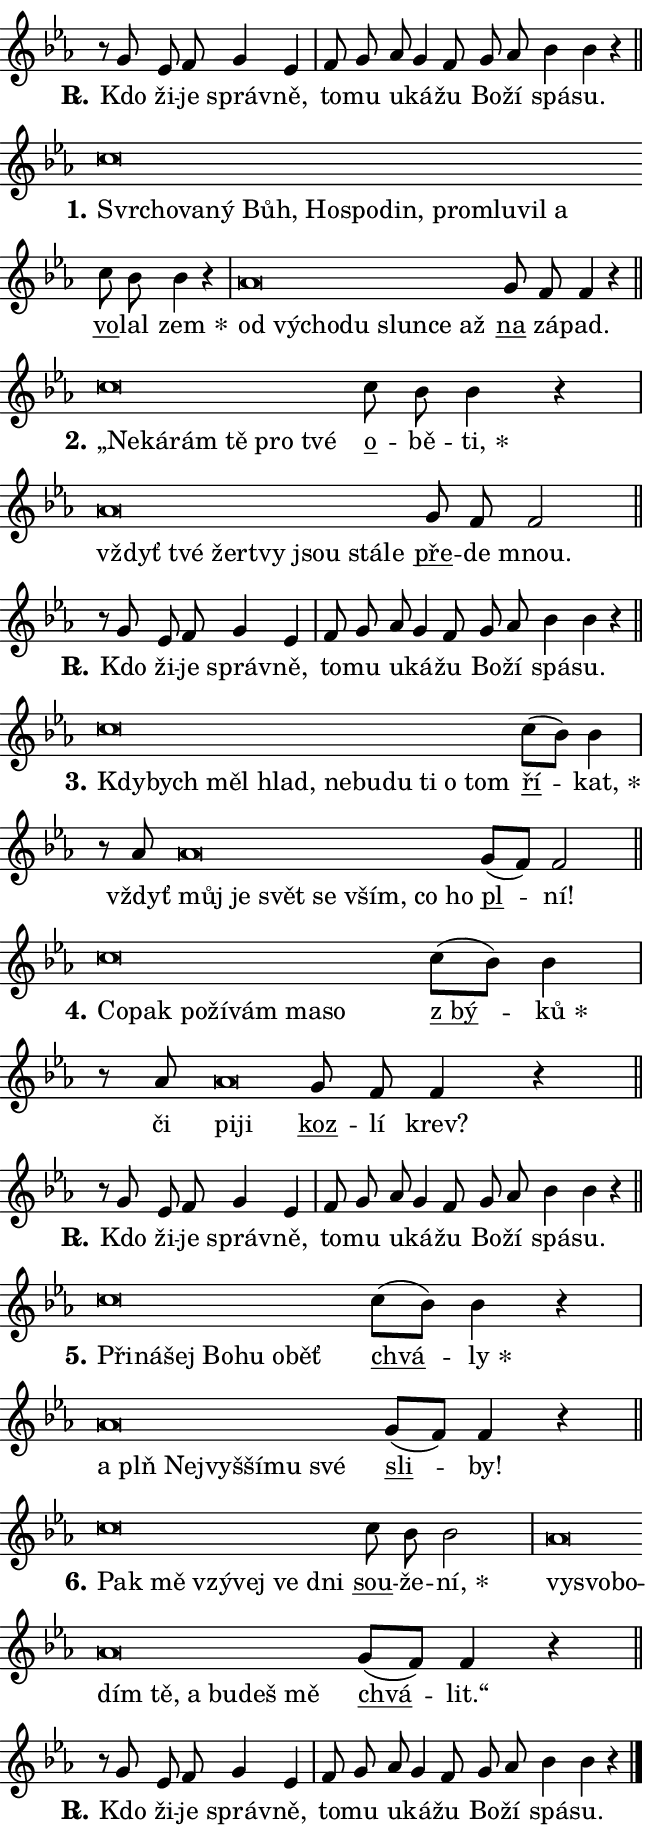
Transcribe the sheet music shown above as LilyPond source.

\version "2.24.0"
\header { tagline = "" }
\paper {
  indent = 0\cm
  top-margin = 0\cm
  right-margin = 0.13\cm % to fit lyric hyphens
  bottom-margin = 0\cm
  left-margin = 0\cm
  paper-width = 11\cm
  page-breaking = #ly:one-page-breaking
  system-system-spacing.basic-distance = #11
  score-system-spacing.basic-distance = #11
  ragged-last = ##f
}


%% Author: Thomas Morley
%% https://lists.gnu.org/archive/html/lilypond-user/2020-05/msg00002.html
#(define (line-position grob)
"Returns position of @var[grob} in current system:
   @code{'start}, if at first time-step
   @code{'end}, if at last time-step
   @code{'middle} otherwise
"
  (let* ((col (ly:item-get-column grob))
         (ln (ly:grob-object col 'left-neighbor))
         (rn (ly:grob-object col 'right-neighbor))
         (col-to-check-left (if (ly:grob? ln) ln col))
         (col-to-check-right (if (ly:grob? rn) rn col))
         (break-dir-left
           (and
             (ly:grob-property col-to-check-left 'non-musical #f)
             (ly:item-break-dir col-to-check-left)))
         (break-dir-right
           (and
             (ly:grob-property col-to-check-right 'non-musical #f)
             (ly:item-break-dir col-to-check-right))))
        (cond ((eqv? 1 break-dir-left) 'start)
              ((eqv? -1 break-dir-right) 'end)
              (else 'middle))))

#(define (tranparent-at-line-position vctor)
  (lambda (grob)
  "Relying on @code{line-position} select the relevant enry from @var{vctor}.
Used to determine transparency,"
    (case (line-position grob)
      ((end) (not (vector-ref vctor 0)))
      ((middle) (not (vector-ref vctor 1)))
      ((start) (not (vector-ref vctor 2))))))

noteHeadBreakVisibility =
#(define-music-function (break-visibility)(vector?)
"Makes @code{NoteHead}s transparent relying on @var{break-visibility}"
#{
  \override NoteHead.transparent =
    #(tranparent-at-line-position break-visibility)
#})

#(define delete-ledgers-for-transparent-note-heads
  (lambda (grob)
    "Reads whether a @code{NoteHead} is transparent.
If so this @code{NoteHead} is removed from @code{'note-heads} from
@var{grob}, which is supposed to be @code{LedgerLineSpanner}.
As a result ledgers are not printed for this @code{NoteHead}"
    (let* ((nhds-array (ly:grob-object grob 'note-heads))
           (nhds-list
             (if (ly:grob-array? nhds-array)
                 (ly:grob-array->list nhds-array)
                 '()))
           ;; Relies on the transparent-property being done before
           ;; Staff.LedgerLineSpanner.after-line-breaking is executed.
           ;; This is fragile ...
           (to-keep
             (remove
               (lambda (nhd)
                 (ly:grob-property nhd 'transparent #f))
               nhds-list)))
      ;; TODO find a better method to iterate over grob-arrays, similiar
      ;; to filter/remove etc for lists
      ;; For now rebuilt from scratch
      (set! (ly:grob-object grob 'note-heads)  '())
      (for-each
        (lambda (nhd)
          (ly:pointer-group-interface::add-grob grob 'note-heads nhd))
        to-keep))))

squashNotes = {
  \override NoteHead.X-extent = #'(-0.2 . 0.2)
  \override NoteHead.Y-extent = #'(-0.75 . 0)
  \override NoteHead.stencil =
    #(lambda (grob)
       (let ((pos (ly:grob-property grob 'staff-position)))
         (begin
           (if (< pos -7) (display "ERROR: Lower brevis then expected\n") (display ""))
           (if (<= pos -6) ly:text-interface::print ly:note-head::print))))
}
unSquashNotes = {
  \revert NoteHead.X-extent
  \revert NoteHead.Y-extent
  \revert NoteHead.stencil
}

hideNotes = \noteHeadBreakVisibility #begin-of-line-visible
unHideNotes = \noteHeadBreakVisibility #all-visible

% work-around for resetting accidentals
% https://lilypond.org/doc/v2.23/Documentation/notation/displaying-rhythms#unmetered-music
cadenzaMeasure = {
  \cadenzaOff
  \partial 1024 s1024
  \cadenzaOn
}

#(define-markup-command (accent layout props text) (markup?)
  "Underline accented syllable"
  (interpret-markup layout props
    #{\markup \override #'(offset . 4.3) \underline { #text }#}))

responsum = \markup \concat {
  "R" \hspace #-1.05 \path #0.1 #'((moveto 0 0.07) (lineto 0.9 0.8)) \hspace #0.05 "."
}

spaceSize = #0.6828661417322834 % exact space size for TeX Gyre Schola

\layout {
  \context {
    \Staff
    \remove "Time_signature_engraver"
    \override LedgerLineSpanner.after-line-breaking = #delete-ledgers-for-transparent-note-heads
  }
  \context {
    \Lyrics {
      \override LyricSpace.minimum-distance = \spaceSize
      \override LyricText.font-name = #"TeX Gyre Schola"
      \override LyricText.font-size = 1
      \override StanzaNumber.font-name = #"TeX Gyre Schola Bold"
      \override StanzaNumber.font-size = 1
    }
  }
  \context {
    \Score 
    \override NoteHead.text =
      #(lambda (grob) 
        (let ((pos (ly:grob-property grob 'staff-position)))
          #{\markup {
            \combine
              \halign #-0.55 \raise #(if (= pos -6) 0 0.5) \override #'(thickness . 2) \draw-line #'(3.2 . 0)
              \musicglyph "noteheads.sM1"
          }#}))
  }
}

% magnetic-lyrics.ily
%
%   written by
%     Jean Abou Samra <jean@abou-samra.fr>
%     Werner Lemberg <wl@gnu.org>
%
%   adapted by
%     Jiri Hon <jiri.hon@gmail.com>
%
% Version 2022-Apr-15

% https://www.mail-archive.com/lilypond-user@gnu.org/msg149350.html

#(define (Left_hyphen_pointer_engraver context)
   "Collect syllable-hyphen-syllable occurrences in lyrics and store
them in properties.  This engraver only looks to the left.  For
example, if the lyrics input is @code{foo -- bar}, it does the
following.

@itemize @bullet
@item
Set the @code{text} property of the @code{LyricHyphen} grob between
@q{foo} and @q{bar} to @code{foo}.

@item
Set the @code{left-hyphen} property of the @code{LyricText} grob with
text @q{foo} to the @code{LyricHyphen} grob between @q{foo} and
@q{bar}.
@end itemize

Use this auxiliary engraver in combination with the
@code{lyric-@/text::@/apply-@/magnetic-@/offset!} hook."
   (let ((hyphen #f)
         (text #f))
     (make-engraver
      (acknowledgers
       ((lyric-syllable-interface engraver grob source-engraver)
        (set! text grob)))
      (end-acknowledgers
       ((lyric-hyphen-interface engraver grob source-engraver)
        ;(when (not (grob::has-interface grob 'lyric-space-interface))
          (set! hyphen grob)));)
      ((stop-translation-timestep engraver)
       (when (and text hyphen)
         (ly:grob-set-object! text 'left-hyphen hyphen))
       (set! text #f)
       (set! hyphen #f)))))

#(define (lyric-text::apply-magnetic-offset! grob)
   "If the space between two syllables is less than the value in
property @code{LyricText@/.details@/.squash-threshold}, move the right
syllable to the left so that it gets concatenated with the left
syllable.

Use this function as a hook for
@code{LyricText@/.after-@/line-@/breaking} if the
@code{Left_@/hyphen_@/pointer_@/engraver} is active."
   (let ((hyphen (ly:grob-object grob 'left-hyphen #f)))
     (when hyphen
       (let ((left-text (ly:spanner-bound hyphen LEFT)))
         (when (grob::has-interface left-text 'lyric-syllable-interface)
           (let* ((common (ly:grob-common-refpoint grob left-text X))
                  (this-x-ext (ly:grob-extent grob common X))
                  (left-x-ext
                   (begin
                     ;; Trigger magnetism for left-text.
                     (ly:grob-property left-text 'after-line-breaking)
                     (ly:grob-extent left-text common X)))
                  ;; `delta` is the gap width between two syllables.
                  (delta (- (interval-start this-x-ext)
                            (interval-end left-x-ext)))
                  (details (ly:grob-property grob 'details))
                  (threshold (assoc-get 'squash-threshold details 0.2)))
             (when (< delta threshold)
               (let* (;; We have to manipulate the input text so that
                      ;; ligatures crossing syllable boundaries are not
                      ;; disabled.  For languages based on the Latin
                      ;; script this is essentially a beautification.
                      ;; However, for non-Western scripts it can be a
                      ;; necessity.
                      (lt (ly:grob-property left-text 'text))
                      (rt (ly:grob-property grob 'text))
                      (is-space (grob::has-interface hyphen 'lyric-space-interface))
                      (space (if is-space " " ""))
                      (extra-delta (if is-space spaceSize 0))
                      ;; Append new syllable.
                      (ltrt-space (if (and (string? lt) (string? rt))
                                (string-append lt space rt)
                                (make-concat-markup (list lt space rt))))
                      ;; Right-align `ltrt` to the right side.
                      (ltrt-space-markup (grob-interpret-markup
                               grob
                               (make-translate-markup
                                (cons (interval-length this-x-ext) 0)
                                (make-right-align-markup ltrt-space)))))
                 (begin
                   ;; Don't print `left-text`.
                   (ly:grob-set-property! left-text 'stencil #f)
                   ;; Set text and stencil (which holds all collected
                   ;; syllables so far) and shift it to the left.
                   (ly:grob-set-property! grob 'text ltrt-space)
                   (ly:grob-set-property! grob 'stencil ltrt-space-markup)
                   (ly:grob-translate-axis! grob (- (- delta extra-delta)) X))))))))))


#(define (lyric-hyphen::displace-bounds-first grob)
   ;; Make very sure this callback isn't triggered too early.
   (let ((left (ly:spanner-bound grob LEFT))
         (right (ly:spanner-bound grob RIGHT)))
     (ly:grob-property left 'after-line-breaking)
     (ly:grob-property right 'after-line-breaking)
     (ly:lyric-hyphen::print grob)))

squashThreshold = #0.4

\layout {
  \context {
    \Lyrics
    \consists #Left_hyphen_pointer_engraver
    \override LyricText.after-line-breaking =
      #lyric-text::apply-magnetic-offset!
    \override LyricHyphen.stencil = #lyric-hyphen::displace-bounds-first
    \override LyricText.details.squash-threshold = \squashThreshold
    \override LyricHyphen.minimum-distance = 0
    \override LyricHyphen.minimum-length = \squashThreshold
  }
}

squashText = \override LyricText.details.squash-threshold = 9999
unSquashText = \override LyricText.details.squash-threshold = \squashThreshold

leftText = \override LyricText.self-alignment-X = #LEFT
unLeftText = \revert LyricText.self-alignment-X

starOffset = #(lambda (grob) 
                (let ((x_offset (ly:self-alignment-interface::aligned-on-x-parent grob)))
                  (if (= x_offset 0) 0 (+ x_offset 1.2))))

star = #(define-music-function (syllable)(string?)
"Append star separator at the end of a syllable"
#{
  \once \override LyricText.X-offset = #starOffset
  \lyricmode { \markup {
    #syllable
    \override #'((font-name . "TeX Gyre Schola Bold")) \hspace #0.2 \lower #0.65 \larger "*"
  } }
#})

starAccent = #(define-music-function (syllable)(string?)
"Append star separator at the end of a syllable and make accent"
#{
  \once \override LyricText.X-offset = #starOffset
  \lyricmode { \markup {
    \accent #syllable
    \override #'((font-name . "TeX Gyre Schola Bold")) \hspace #0.2 \lower #0.65 \larger "*"
  } }
#})

breath = #(define-music-function (syllable)(string?)
"Append breathing indicator at the end of a syllable"
#{
  \lyricmode { \markup { #syllable "+" } }
#})

optionalBreath = #(define-music-function (syllable)(string?)
"Append optional breathing indicator at the end of a syllable"
#{
  \lyricmode { \markup { #syllable "(+)" } }
#})


\score {
    <<
        \new Voice = "melody" { \cadenzaOn \key es \major \relative { r8 g' es f g4 es \cadenzaMeasure \bar "|" f8 g \bar "" as g4 f8 \bar "" g as \bar "" bes4 bes r \cadenzaMeasure \bar "||" \break } }
        \new Lyrics \lyricsto "melody" { \lyricmode { \set stanza = \responsum
Kdo ži -- je správ -- ně, to -- mu u -- ká -- žu Bo -- ží spá -- su. } }
    >>
    \layout {}
}

\score {
    <<
        \new Voice = "melody" { \cadenzaOn \key es \major \relative { \squashNotes c''\breve*1/16 \hideNotes \breve*1/16 \bar "" \breve*1/16 \bar "" \breve*1/16 \bar "" \breve*1/16 \bar "" \breve*1/16 \bar "" \breve*1/16 \bar "" \breve*1/16 \bar "" \breve*1/16 \bar "" \breve*1/16 \bar "" \breve*1/16 \breve*1/16 \bar "" \unHideNotes \unSquashNotes \bar "" c8 bes bes4 r \cadenzaMeasure \bar "|" \squashNotes as\breve*1/16 \hideNotes \breve*1/16 \bar "" \breve*1/16 \bar "" \breve*1/16 \bar "" \breve*1/16 \bar "" \breve*1/16 \breve*1/16 \bar "" \unHideNotes \unSquashNotes \bar "" g8 f f4 r \cadenzaMeasure \bar "||" \break } }
        \new Lyrics \lyricsto "melody" { \lyricmode { \set stanza = "1."
\leftText Svr -- \squashText cho -- va -- ný Bůh, Ho -- spo -- din, pro -- mlu -- vil a \unLeftText \unSquashText \markup \accent vo -- lal \star zem \leftText od \squashText vý -- cho -- du slun -- ce až \unLeftText \unSquashText \markup \accent na zá -- pad. } }
    >>
    \layout {}
}

\score {
    <<
        \new Voice = "melody" { \cadenzaOn \key es \major \relative { \squashNotes c''\breve*1/16 \hideNotes \breve*1/16 \bar "" \breve*1/16 \bar "" \breve*1/16 \bar "" \breve*1/16 \breve*1/16 \bar "" \unHideNotes \unSquashNotes \bar "" c8 bes bes4 r \cadenzaMeasure \bar "|" \squashNotes as\breve*1/16 \hideNotes \breve*1/16 \bar "" \breve*1/16 \bar "" \breve*1/16 \bar "" \breve*1/16 \bar "" \breve*1/16 \breve*1/16 \bar "" \unHideNotes \unSquashNotes \bar "" g8 f f2 \cadenzaMeasure \bar "||" \break } }
        \new Lyrics \lyricsto "melody" { \lyricmode { \set stanza = "2."
\leftText „Ne -- \squashText ká -- rám tě pro tvé \unLeftText \unSquashText \markup \accent o -- bě -- \star ti, \leftText vždyť \squashText tvé žer -- tvy jsou stá -- le \unLeftText \unSquashText \markup \accent pře -- de mnou. } }
    >>
    \layout {}
}

\score {
    <<
        \new Voice = "melody" { \cadenzaOn \key es \major \relative { r8 g' es f g4 es \cadenzaMeasure \bar "|" f8 g \bar "" as g4 f8 \bar "" g as \bar "" bes4 bes r \cadenzaMeasure \bar "||" \break } }
        \new Lyrics \lyricsto "melody" { \lyricmode { \set stanza = \responsum
Kdo ži -- je správ -- ně, to -- mu u -- ká -- žu Bo -- ží spá -- su. } }
    >>
    \layout {}
}

\score {
    <<
        \new Voice = "melody" { \cadenzaOn \key es \major \relative { \squashNotes c''\breve*1/16 \hideNotes \breve*1/16 \bar "" \breve*1/16 \bar "" \breve*1/16 \bar "" \breve*1/16 \bar "" \breve*1/16 \bar "" \breve*1/16 \bar "" \breve*1/16 \bar "" \breve*1/16 \breve*1/16 \bar "" \unHideNotes \unSquashNotes \bar "" c8[( bes)] bes4 \cadenzaMeasure \bar "|" r8 as \squashNotes as\breve*1/16 \hideNotes \breve*1/16 \bar "" \breve*1/16 \bar "" \breve*1/16 \bar "" \breve*1/16 \bar "" \breve*1/16 \breve*1/16 \bar "" \unHideNotes \unSquashNotes \bar "" g8[( f)] f2 \cadenzaMeasure \bar "||" \break } }
        \new Lyrics \lyricsto "melody" { \lyricmode { \set stanza = "3."
\leftText Kdy -- \squashText bych měl hlad, ne -- bu -- du ti o tom \unLeftText \unSquashText \markup \accent ří -- \star kat, vždyť \leftText můj \squashText je svět se vším, co ho \unLeftText \unSquashText \markup \accent pl -- ní! } }
    >>
    \layout {}
}

\score {
    <<
        \new Voice = "melody" { \cadenzaOn \key es \major \relative { \squashNotes c''\breve*1/16 \hideNotes \breve*1/16 \bar "" \breve*1/16 \bar "" \breve*1/16 \bar "" \breve*1/16 \bar "" \breve*1/16 \breve*1/16 \bar "" \unHideNotes \unSquashNotes \bar "" c8[( bes)] bes4 \cadenzaMeasure \bar "|" r8 as8 \squashNotes as\breve*1/16 \hideNotes \breve*1/16 \bar "" \unHideNotes \unSquashNotes \bar "" g8 f f4 r \cadenzaMeasure \bar "||" \break } }
        \new Lyrics \lyricsto "melody" { \lyricmode { \set stanza = "4."
\leftText Co -- \squashText pak po -- ží -- vám ma -- so \unLeftText \unSquashText \markup \accent "z bý" -- \star ků či \leftText pi -- \squashText ji \unLeftText \unSquashText \markup \accent koz -- lí krev? } }
    >>
    \layout {}
}

\score {
    <<
        \new Voice = "melody" { \cadenzaOn \key es \major \relative { r8 g' es f g4 es \cadenzaMeasure \bar "|" f8 g \bar "" as g4 f8 \bar "" g as \bar "" bes4 bes r \cadenzaMeasure \bar "||" \break } }
        \new Lyrics \lyricsto "melody" { \lyricmode { \set stanza = \responsum
Kdo ži -- je správ -- ně, to -- mu u -- ká -- žu Bo -- ží spá -- su. } }
    >>
    \layout {}
}

\score {
    <<
        \new Voice = "melody" { \cadenzaOn \key es \major \relative { \squashNotes c''\breve*1/16 \hideNotes \breve*1/16 \bar "" \breve*1/16 \bar "" \breve*1/16 \bar "" \breve*1/16 \bar "" \breve*1/16 \breve*1/16 \bar "" \unHideNotes \unSquashNotes \bar "" c8[( bes)] bes4 r \cadenzaMeasure \bar "|" \squashNotes as\breve*1/16 \hideNotes \breve*1/16 \bar "" \breve*1/16 \bar "" \breve*1/16 \bar "" \breve*1/16 \bar "" \breve*1/16 \breve*1/16 \bar "" \unHideNotes \unSquashNotes \bar "" g8[( f)] f4 r \cadenzaMeasure \bar "||" \break } }
        \new Lyrics \lyricsto "melody" { \lyricmode { \set stanza = "5."
\leftText Při -- \squashText ná -- šej Bo -- hu o -- běť \unLeftText \unSquashText \markup \accent chvá -- \star ly \leftText a \squashText plň Nej -- vyš -- ší -- mu své \unLeftText \unSquashText \markup \accent sli -- by! } }
    >>
    \layout {}
}

\score {
    <<
        \new Voice = "melody" { \cadenzaOn \key es \major \relative { \squashNotes c''\breve*1/16 \hideNotes \breve*1/16 \bar "" \breve*1/16 \bar "" \breve*1/16 \bar "" \breve*1/16 \breve*1/16 \bar "" \unHideNotes \unSquashNotes \bar "" c8 bes bes2 \cadenzaMeasure \bar "|" \squashNotes as\breve*1/16 \hideNotes \breve*1/16 \bar "" \breve*1/16 \bar "" \breve*1/16 \bar "" \breve*1/16 \bar "" \breve*1/16 \bar "" \breve*1/16 \bar "" \breve*1/16 \breve*1/16 \bar "" \unHideNotes \unSquashNotes \bar "" g8[( f)] f4 r \cadenzaMeasure \bar "||" \break } }
        \new Lyrics \lyricsto "melody" { \lyricmode { \set stanza = "6."
\leftText Pak \squashText mě vzý -- vej ve dni \unLeftText \unSquashText \markup \accent sou -- že -- \star ní, \leftText vy -- \squashText svo -- bo -- dím tě, a bu -- deš mě \unLeftText \unSquashText \markup \accent chvá -- lit.“ } }
    >>
    \layout {}
}

\score {
    <<
        \new Voice = "melody" { \cadenzaOn \key es \major \relative { r8 g' es f g4 es \cadenzaMeasure \bar "|" f8 g \bar "" as g4 f8 \bar "" g as \bar "" bes4 bes r \cadenzaMeasure \bar "||" \break } \bar "|." }
        \new Lyrics \lyricsto "melody" { \lyricmode { \set stanza = \responsum
Kdo ži -- je správ -- ně, to -- mu u -- ká -- žu Bo -- ží spá -- su. } }
    >>
    \layout {}
}
